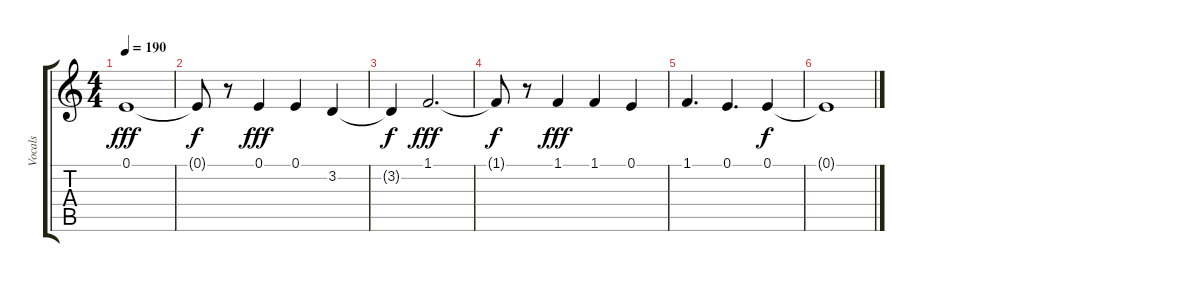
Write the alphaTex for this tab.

\track ("Vocals" "Vocals") {instrument trumpet}
\staff {score tabs}
\tuning (E4 B3 G3 D3 A2 E2) {hide}
\ts (4 4)
\tempo 190
\clef g2
\ks c
0.1.1{dy fff} |
0.1{t}.8{dy f} r.8 0.1.4{dy fff} 0.1.4 3.2.4 |
3.2{t}.4{dy f} 1.1.2{d dy fff} |
1.1{t}.8{dy f} r.8 1.1.4{dy fff} 1.1.4 0.1.4 |
1.1.4{d} 0.1.4{d} 0.1.4{dy f} |
0.1{t}.1
